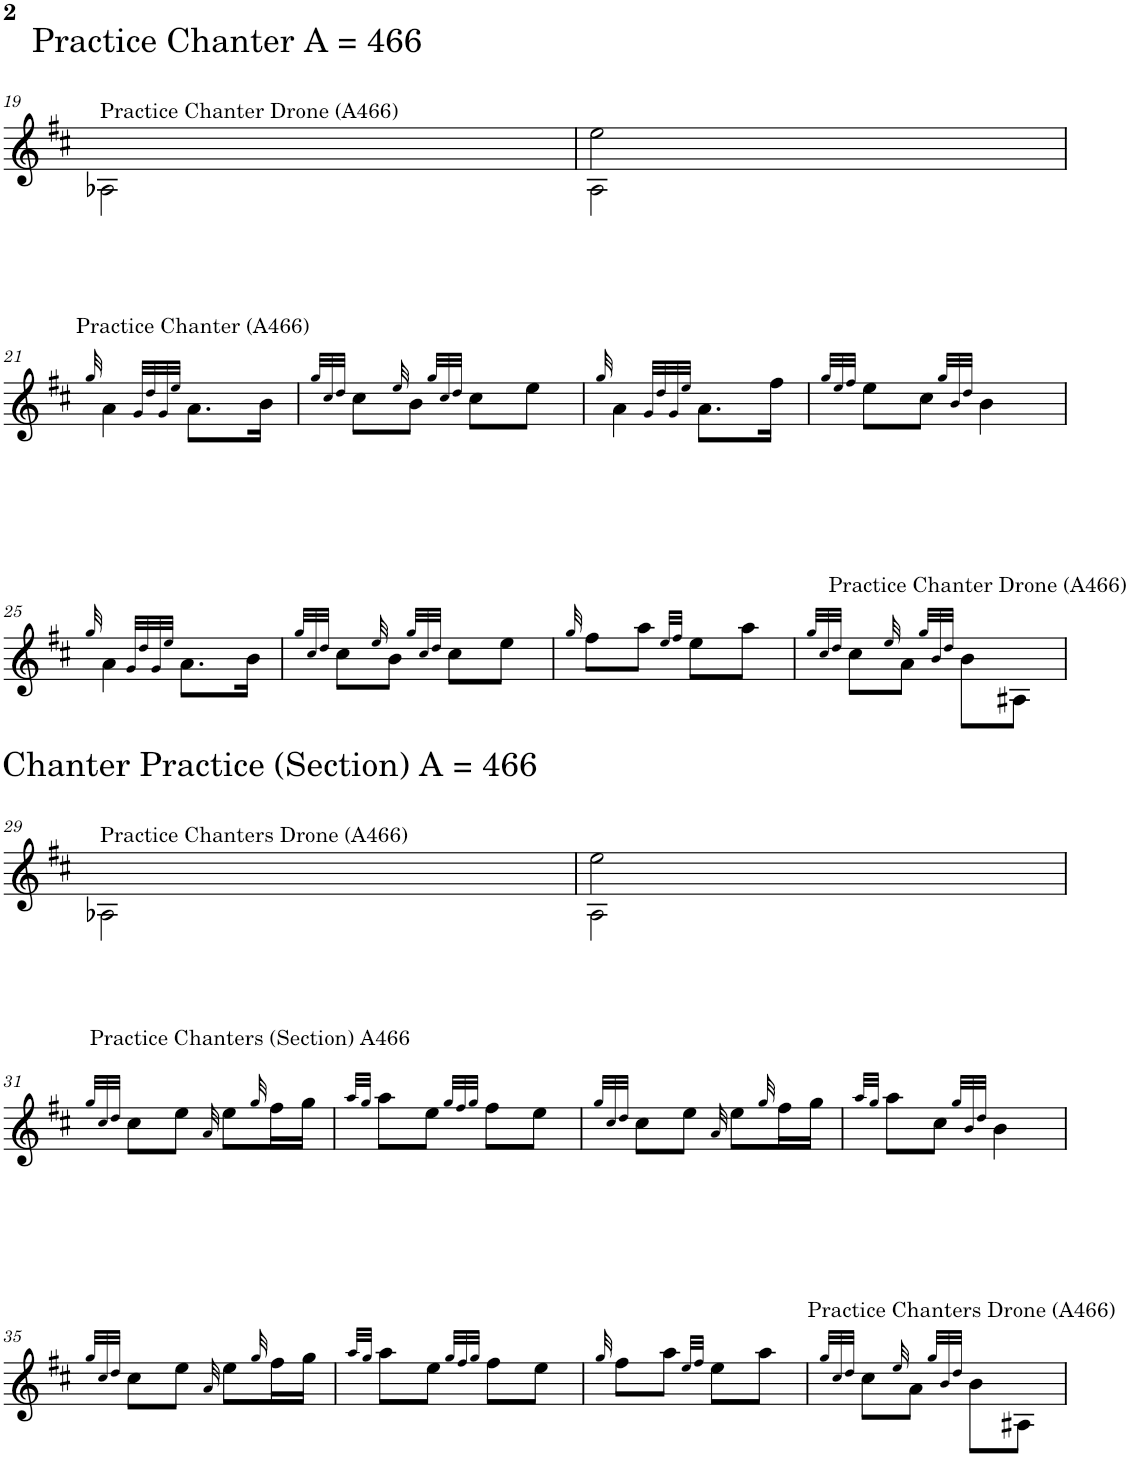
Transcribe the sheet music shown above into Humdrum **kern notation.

**kern
*part1
*staff1
*I"Bagpipes
!!LO:PB:g=z
*clefG2
*Trd1c2
*k[f#c#]
*M2/4
=19
!LO:TX:a:t=Practice Chanter A = 466
!LO:TX:a:t=Practice Chanter Drone (A466)
2A-X\
=20
*^
2A\	2ee\
*v	*v
!!LO:LB:g=z
=21
32qgg/
!LO:TX:a:t=Practice Chanter (A466)
4a\
32qg/LLL
32qdd/
32qg/
32qee/JJJ
8.a\L
16b\Jk
=22
32qgg/LLL
32qcc#/
32qdd/JJJ
8cc#\L
32qee/
8b\J
32qgg/LLL
32qcc#/
32qdd/JJJ
8cc#\L
8ee\J
=23
32qgg/
4a\
32qg/LLL
32qdd/
32qg/
32qee/JJJ
8.a\L
16ff#\Jk
=24
32qgg/LLL
32qee/
32qff#/JJJ
8ee\L
8cc#\J
32qgg/LLL
32qb/
32qdd/JJJ
4b\
!!LO:LB:g=z
=25
32qgg/
4a\
32qg/LLL
32qdd/
32qg/
32qee/JJJ
8.a\L
16b\Jk
=26
32qgg/LLL
32qcc#/
32qdd/JJJ
8cc#\L
32qee/
8b\J
32qgg/LLL
32qcc#/
32qdd/JJJ
8cc#\L
8ee\J
=27
32qgg/
8ff#\L
8aa\J
32qee/LLL
32qff#/JJJ
8ee\L
8aa\J
=28
32qgg/LLL
32qcc#/
32qdd/JJJ
8cc#\L
32qee/
8a\J
32qgg/LLL
32qb/
32qdd/JJJ
8b\L
!LO:TX:a:t=Practice Chanter Drone (A466)
8A#X\J
!!LO:LB:g=z
=29
!LO:TX:a:t=Chanter Practice (Section) A = 466
!LO:TX:a:t=Practice Chanters Drone (A466)
2A-X\
=30
*^
2A\	2ee\
*v	*v
!!LO:LB:g=z
=31
32qgg/LLL
32qcc#/
32qdd/JJJ
!LO:TX:a:t=Practice Chanters (Section) A466
8cc#\L
8ee\J
32qa/
8ee\L
32qgg/
16ff#\L
16gg\JJ
=32
32qaa/LLL
32qgg/JJJ
8aa\L
8ee\J
32qgg/LLL
32qff#/
32qgg/JJJ
8ff#\L
8ee\J
=33
32qgg/LLL
32qcc#/
32qdd/JJJ
8cc#\L
8ee\J
32qa/
8ee\L
32qgg/
16ff#\L
16gg\JJ
=34
32qaa/LLL
32qgg/JJJ
8aa\L
8cc#\J
32qgg/LLL
32qb/
32qdd/JJJ
4b\
!!LO:LB:g=z
=35
32qgg/LLL
32qcc#/
32qdd/JJJ
8cc#\L
8ee\J
32qa/
8ee\L
32qgg/
16ff#\L
16gg\JJ
=36
32qaa/LLL
32qgg/JJJ
8aa\L
8ee\J
32qgg/LLL
32qff#/
32qgg/JJJ
8ff#\L
8ee\J
=37
32qgg/
8ff#\L
8aa\J
32qee/LLL
32qff#/JJJ
8ee\L
8aa\J
=38
32qgg/LLL
32qcc#/
32qdd/JJJ
8cc#\L
32qee/
8a\J
32qgg/LLL
32qb/
32qdd/JJJ
8b\L
!LO:TX:a:t=Practice Chanters Drone (A466)
8A#X\J
=
*-
